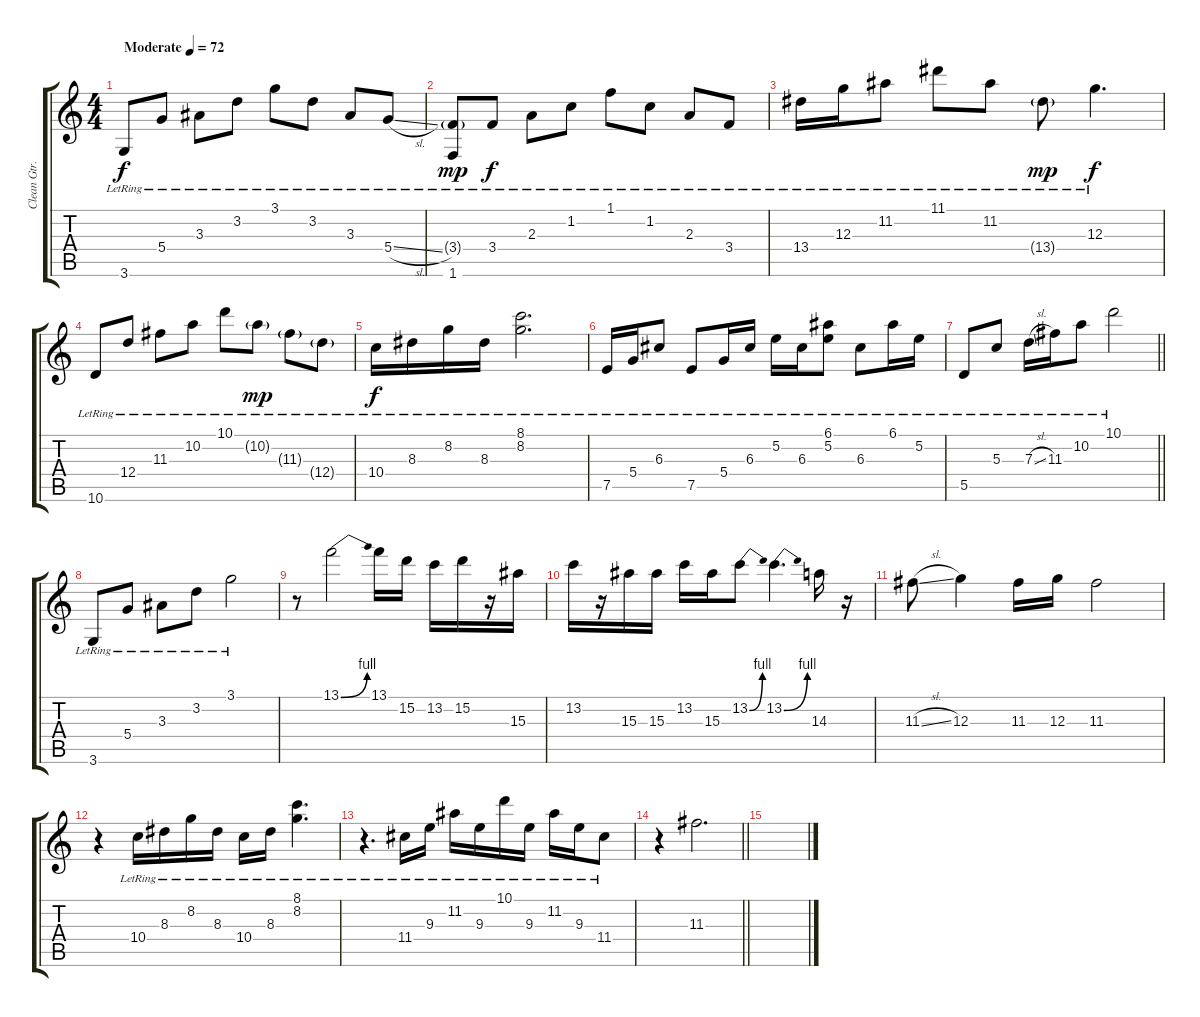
\track ("Clean Gtr. " "Clean Gtr.") {instrument electricguitarclean}
\staff {score tabs}
\tuning (E4 B3 G3 D3 A2 E2) {hide}
\ts (4 4)
\tempo (72 "Moderate")
\clef g2
\ks c
3.6{lr}.8{dy f instrument electricguitarclean} 5.4{lr}.8 3.3{lr}.8 3.2{lr}.8 3.1{lr}.8 3.2{lr}.8 3.3{lr}.8 5.4{sl lr}.8 |
(3.4{g} 1.6{lr}).8{dy mp} 3.4{lr}.8{dy f} 2.3{lr}.8 1.2{lr}.8 1.1{lr}.8 1.2{lr}.8 2.3{lr}.8 3.4{lr}.8 |
13.4{lr}.16 12.3{lr}.16 11.2{lr}.8 11.1{lr}.8 11.2{lr}.8 13.4{g lr}.8{dy mp} 12.3{lr}.4{d dy f} |
10.6{lr}.8 12.4{lr}.8 11.3{lr}.8 10.2{lr}.8 10.1{lr}.8 10.2{g lr}.8{dy mp} 11.3{g lr}.8 12.4{g lr}.8 |
10.4{lr}.16{dy f} 8.3{lr}.16 8.2{lr}.16 8.3{lr}.16 (8.1{lr} 8.2{lr}).2{d} |
7.5{lr}.16 5.4{lr}.16 6.3{lr}.8 7.5{lr}.8 5.4{lr}.16 6.3{lr}.16 5.2{lr}.16 6.3{lr}.16 (6.1{lr} 5.2{lr}).8 6.3{lr}.8 6.1{lr}.16 5.2{lr}.16 |
\barLineRight lightlight
5.5{lr}.8 5.3{lr}.8 7.3{sl lr}.16 11.3{lr}.16 10.2{lr}.8 10.1{lr}.2 |
\section ("" "")
3.6{lr}.8 5.4{lr}.8 3.3{lr}.8 3.2{lr}.8 3.1{lr}.2 |
r.8 13.1{be (bend 0 0 60 4)}.2 13.1.16 15.2.16 13.2.16 15.2.16 r.16 15.3.16 |
13.2.16 r.16 15.3.16 15.3.16 13.2.16 15.3.16 13.2{be (bend 0 0 60 4)}.8 13.2{be (bend 0 0 60 4)}.4{d} 14.3.16 r.16 |
11.3{sl}.8 12.3.4 11.3.16 12.3.16 11.3.2 |
r.4 10.4{lr}.16 8.3{lr}.16 8.2{lr}.16 8.3{lr}.16 10.4{lr}.16 8.3{lr}.16 (8.1{lr} 8.2{lr}).4{d} |
r.4{d} 11.4{lr}.16 9.3{lr}.16 11.2{lr}.16 9.3{lr}.16 10.1{lr}.16 9.3{lr}.16 11.2{lr}.16 9.3{lr}.16 11.4{lr}.8 |
\barLineRight lightlight
r.4 11.3.2{d} |
\section ("" "")
